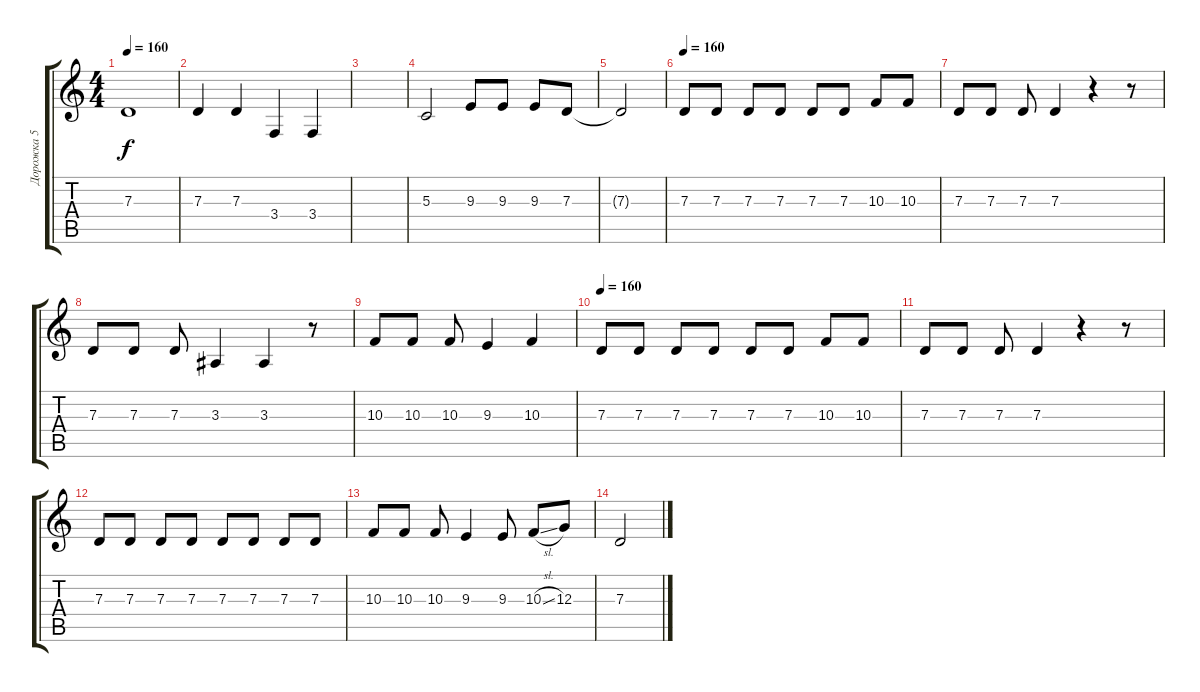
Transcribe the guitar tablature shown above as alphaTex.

\track ("Дорожка 5" "Дорожка 5") {instrument lead6voice}
\staff {score tabs}
\tuning (E4 B3 G3 D3 A2 E2) {hide}
\ts (4 4)
\tempo 160
\clef g2
\ks c
7.3.1{dy f} |
7.3.4 7.3.4 3.4.4 3.4.4 |
|
5.3.2 9.3.8 9.3.8 9.3.8 7.3.8 |
7.3{t}.2 |
\tempo 160
7.3.8 7.3.8 7.3.8 7.3.8 7.3.8 7.3.8 10.3.8 10.3.8 |
7.3.8 7.3.8 7.3.8 7.3.4 r.4 r.8 |
7.3.8 7.3.8 7.3.8 3.3.4 3.3.4 r.8 |
10.3.8 10.3.8 10.3.8 9.3.4 10.3.4 |
\tempo 160
7.3.8 7.3.8 7.3.8 7.3.8 7.3.8 7.3.8 10.3.8 10.3.8 |
7.3.8 7.3.8 7.3.8 7.3.4 r.4 r.8 |
7.3.8 7.3.8 7.3.8 7.3.8 7.3.8 7.3.8 7.3.8 7.3.8 |
10.3.8 10.3.8 10.3.8 9.3.4 9.3.8 10.3{sl}.8 12.3.8 |
7.3.2
